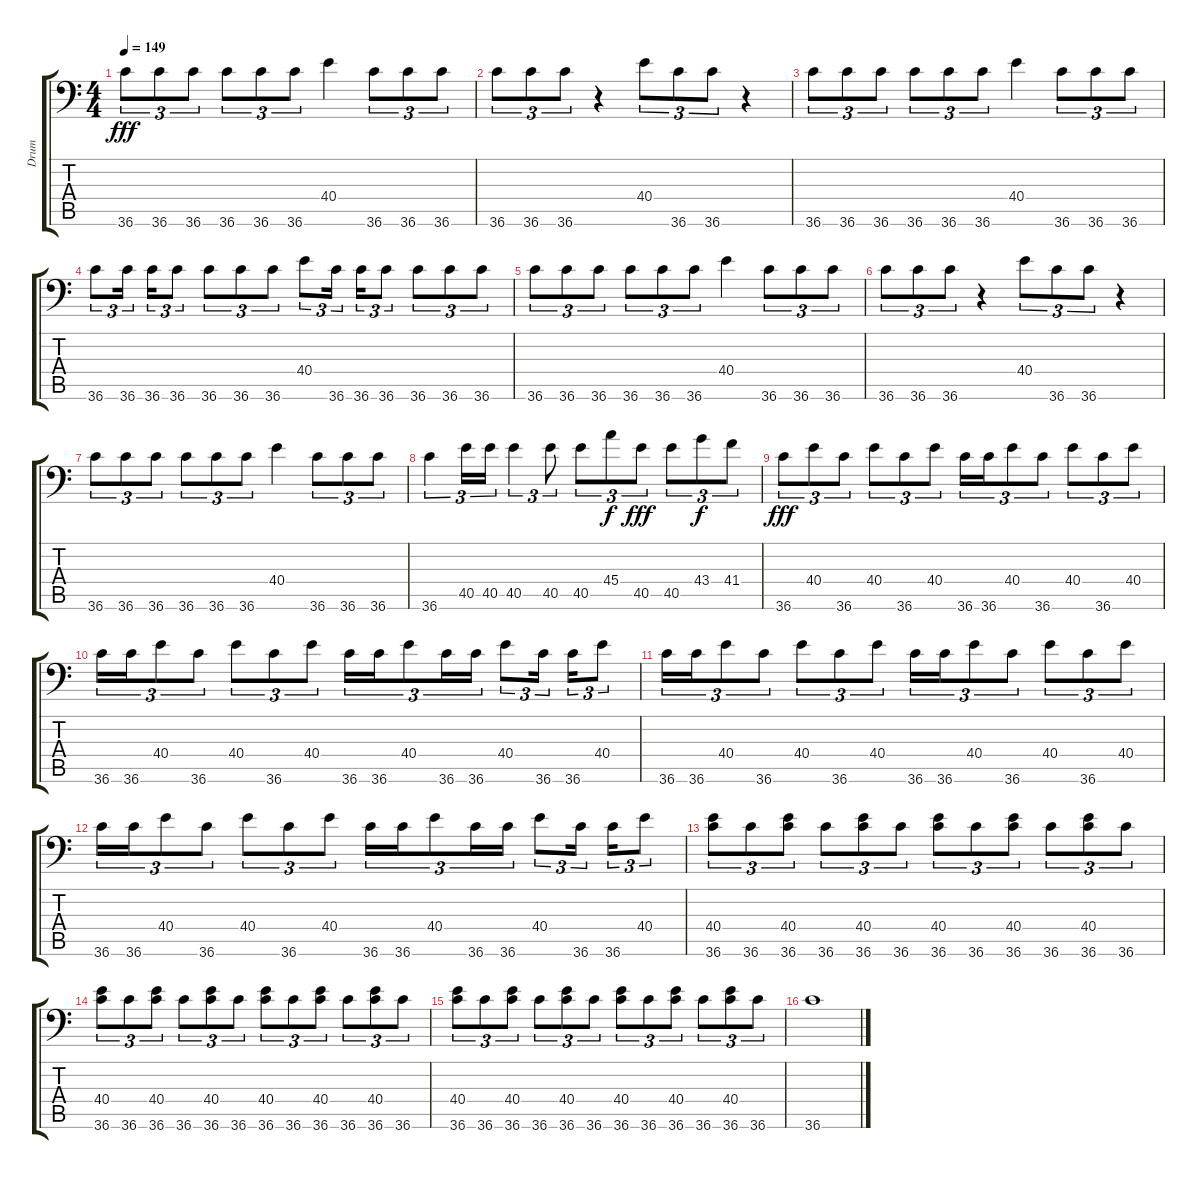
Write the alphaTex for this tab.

\track ("Drum" "Drum") {instrument acousticgrandpiano}
\staff {score tabs}
\tuning (C-1 C-1 C-1 C-1 C-1 C-1) {hide}
\ts (4 4)
\tempo 149
\clef f4
\ks c
36.6.8{tu (3 2) dy fff} 36.6.8{tu (3 2)} 36.6.8{tu (3 2)} 36.6.8{tu (3 2)} 36.6.8{tu (3 2)} 36.6.8{tu (3 2)} 40.4.4 36.6.8{tu (3 2)} 36.6.8{tu (3 2)} 36.6.8{tu (3 2)} |
36.6.8{tu (3 2)} 36.6.8{tu (3 2)} 36.6.8{tu (3 2)} r.4 40.4.8{tu (3 2)} 36.6.8{tu (3 2)} 36.6.8{tu (3 2)} r.4 |
36.6.8{tu (3 2)} 36.6.8{tu (3 2)} 36.6.8{tu (3 2)} 36.6.8{tu (3 2)} 36.6.8{tu (3 2)} 36.6.8{tu (3 2)} 40.4.4 36.6.8{tu (3 2)} 36.6.8{tu (3 2)} 36.6.8{tu (3 2)} |
36.6.8{tu (3 2)} 36.6.16{tu (3 2)} 36.6.16{tu (3 2)} 36.6.8{tu (3 2)} 36.6.8{tu (3 2)} 36.6.8{tu (3 2)} 36.6.8{tu (3 2)} 40.4.8{tu (3 2)} 36.6.16{tu (3 2)} 36.6.16{tu (3 2)} 36.6.8{tu (3 2)} 36.6.8{tu (3 2)} 36.6.8{tu (3 2)} 36.6.8{tu (3 2)} |
36.6.8{tu (3 2)} 36.6.8{tu (3 2)} 36.6.8{tu (3 2)} 36.6.8{tu (3 2)} 36.6.8{tu (3 2)} 36.6.8{tu (3 2)} 40.4.4 36.6.8{tu (3 2)} 36.6.8{tu (3 2)} 36.6.8{tu (3 2)} |
36.6.8{tu (3 2)} 36.6.8{tu (3 2)} 36.6.8{tu (3 2)} r.4 40.4.8{tu (3 2)} 36.6.8{tu (3 2)} 36.6.8{tu (3 2)} r.4 |
36.6.8{tu (3 2)} 36.6.8{tu (3 2)} 36.6.8{tu (3 2)} 36.6.8{tu (3 2)} 36.6.8{tu (3 2)} 36.6.8{tu (3 2)} 40.4.4 36.6.8{tu (3 2)} 36.6.8{tu (3 2)} 36.6.8{tu (3 2)} |
36.6.4{tu (3 2)} 40.5.16{tu (3 2)} 40.5.16{tu (3 2)} 40.5.4{tu (3 2)} 40.5.8{tu (3 2)} 40.5.8{tu (3 2)} 45.4.8{tu (3 2) dy f} 40.5.8{tu (3 2) dy fff} 40.5.8{tu (3 2)} 43.4.8{tu (3 2) dy f} 41.4.8{tu (3 2)} |
36.6.8{tu (3 2) dy fff} 40.4.8{tu (3 2)} 36.6.8{tu (3 2)} 40.4.8{tu (3 2)} 36.6.8{tu (3 2)} 40.4.8{tu (3 2)} 36.6.16{tu (3 2)} 36.6.16{tu (3 2)} 40.4.8{tu (3 2)} 36.6.8{tu (3 2)} 40.4.8{tu (3 2)} 36.6.8{tu (3 2)} 40.4.8{tu (3 2)} |
36.6.16{tu (3 2)} 36.6.16{tu (3 2)} 40.4.8{tu (3 2)} 36.6.8{tu (3 2)} 40.4.8{tu (3 2)} 36.6.8{tu (3 2)} 40.4.8{tu (3 2)} 36.6.16{tu (3 2)} 36.6.16{tu (3 2)} 40.4.8{tu (3 2)} 36.6.16{tu (3 2)} 36.6.16{tu (3 2)} 40.4.8{tu (3 2)} 36.6.16{tu (3 2)} 36.6.16{tu (3 2)} 40.4.8{tu (3 2)} |
36.6.16{tu (3 2)} 36.6.16{tu (3 2)} 40.4.8{tu (3 2)} 36.6.8{tu (3 2)} 40.4.8{tu (3 2)} 36.6.8{tu (3 2)} 40.4.8{tu (3 2)} 36.6.16{tu (3 2)} 36.6.16{tu (3 2)} 40.4.8{tu (3 2)} 36.6.8{tu (3 2)} 40.4.8{tu (3 2)} 36.6.8{tu (3 2)} 40.4.8{tu (3 2)} |
36.6.16{tu (3 2)} 36.6.16{tu (3 2)} 40.4.8{tu (3 2)} 36.6.8{tu (3 2)} 40.4.8{tu (3 2)} 36.6.8{tu (3 2)} 40.4.8{tu (3 2)} 36.6.16{tu (3 2)} 36.6.16{tu (3 2)} 40.4.8{tu (3 2)} 36.6.16{tu (3 2)} 36.6.16{tu (3 2)} 40.4.8{tu (3 2)} 36.6.16{tu (3 2)} 36.6.16{tu (3 2)} 40.4.8{tu (3 2)} |
(40.4 36.6).8{tu (3 2)} 36.6.8{tu (3 2)} (40.4 36.6).8{tu (3 2)} 36.6.8{tu (3 2)} (40.4 36.6).8{tu (3 2)} 36.6.8{tu (3 2)} (40.4 36.6).8{tu (3 2)} 36.6.8{tu (3 2)} (40.4 36.6).8{tu (3 2)} 36.6.8{tu (3 2)} (40.4 36.6).8{tu (3 2)} 36.6.8{tu (3 2)} |
(40.4 36.6).8{tu (3 2)} 36.6.8{tu (3 2)} (40.4 36.6).8{tu (3 2)} 36.6.8{tu (3 2)} (40.4 36.6).8{tu (3 2)} 36.6.8{tu (3 2)} (40.4 36.6).8{tu (3 2)} 36.6.8{tu (3 2)} (40.4 36.6).8{tu (3 2)} 36.6.8{tu (3 2)} (40.4 36.6).8{tu (3 2)} 36.6.8{tu (3 2)} |
(40.4 36.6).8{tu (3 2)} 36.6.8{tu (3 2)} (40.4 36.6).8{tu (3 2)} 36.6.8{tu (3 2)} (40.4 36.6).8{tu (3 2)} 36.6.8{tu (3 2)} (40.4 36.6).8{tu (3 2)} 36.6.8{tu (3 2)} (40.4 36.6).8{tu (3 2)} 36.6.8{tu (3 2)} (40.4 36.6).8{tu (3 2)} 36.6.8{tu (3 2)} |
36.6.1
